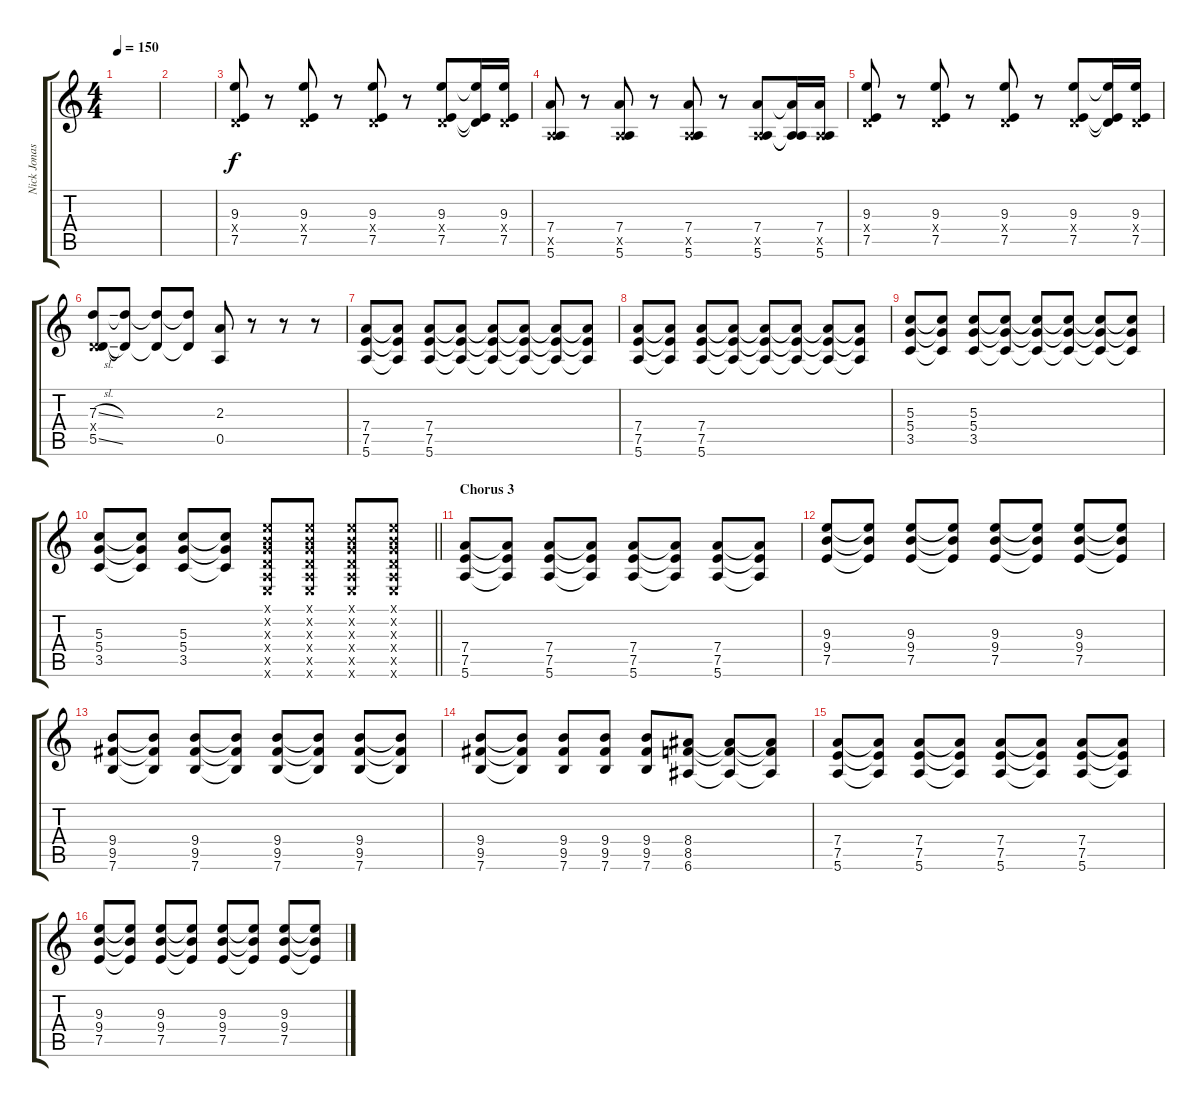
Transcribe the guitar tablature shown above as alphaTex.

\track ("Nick Jonas" "Nick Jonas") {instrument distortionguitar}
\staff {score tabs}
\tuning (E4 B3 G3 D3 A2 E2) {hide}
\ts (4 4)
\tempo 150
\clef g2
\ks c
|
|
(9.3 0.4{x} 7.5).8 r.8 (9.3 0.4{x} 7.5).8 r.8 (9.3 0.4{x} 7.5).8 r.8 (9.3 0.4{x} 7.5).8 (9.3{t} 0.4{t} 7.5{t}).16 (9.3 0.4{x} 7.5).16 |
(7.4 0.5{x} 5.6).8 r.8 (7.4 0.5{x} 5.6).8 r.8 (7.4 0.5{x} 5.6).8 r.8 (7.4 0.5{x} 5.6).8 (7.4{t} 0.5{t} 5.6{t}).16 (7.4 0.5{x} 5.6).16 |
(9.3 0.4{x} 7.5).8 r.8 (9.3 0.4{x} 7.5).8 r.8 (9.3 0.4{x} 7.5).8 r.8 (9.3 0.4{x} 7.5).8 (9.3{t} 0.4{t} 7.5{t}).16 (9.3 0.4{x} 7.5).16 |
(7.3{sl} 0.4{x} 5.5{sl}).8 (7.3{t} 5.5{t}).8 (7.3{t} 5.5{t}).8 (7.3{t} 5.5{t}).8 (2.3 0.5).8 r.8 r.8 r.8 |
(7.4 7.5 5.6).8 (7.4{t} 7.5{t} 5.6{t}).8 (7.4 7.5 5.6).8 (7.4{t} 7.5{t} 5.6{t}).8 (7.4{t} 7.5{t} 5.6{t}).8 (7.4{t} 7.5{t} 5.6{t}).8 (7.4{t} 7.5{t} 5.6{t}).8 (7.4{t} 7.5{t} 5.6{t}).8 |
(7.4 7.5 5.6).8 (7.4{t} 7.5{t} 5.6{t}).8 (7.4 7.5 5.6).8 (7.4{t} 7.5{t} 5.6{t}).8 (7.4{t} 7.5{t} 5.6{t}).8 (7.4{t} 7.5{t} 5.6{t}).8 (7.4{t} 7.5{t} 5.6{t}).8 (7.4{t} 7.5{t} 5.6{t}).8 |
(5.3 5.4 3.5).8 (5.3{t} 5.4{t} 3.5{t}).8 (5.3 5.4 3.5).8 (5.3{t} 5.4{t} 3.5{t}).8 (5.3{t} 5.4{t} 3.5{t}).8 (5.3{t} 5.4{t} 3.5{t}).8 (5.3{t} 5.4{t} 3.5{t}).8 (5.3{t} 5.4{t} 3.5{t}).8 |
\barLineRight lightlight
(5.3 5.4 3.5).8 (5.3{t} 5.4{t} 3.5{t}).8 (5.3 5.4 3.5).8 (5.3{t} 5.4{t} 3.5{t}).8 (0.1{x} 0.2{x} 0.3{x} 0.4{x} 0.5{x} 0.6{x}).8 (0.1{x} 0.2{x} 0.3{x} 0.4{x} 0.5{x} 0.6{x}).8 (0.1{x} 0.2{x} 0.3{x} 0.4{x} 0.5{x} 0.6{x}).8 (0.1{x} 0.2{x} 0.3{x} 0.4{x} 0.5{x} 0.6{x}).8 |
\section ("" "Chorus 3")
(7.4 7.5 5.6).8 (7.4{t} 7.5{t} 5.6{t}).8 (7.4 7.5 5.6).8 (7.4{t} 7.5{t} 5.6{t}).8 (7.4 7.5 5.6).8 (7.4{t} 7.5{t} 5.6{t}).8 (7.4 7.5 5.6).8 (7.4{t} 7.5{t} 5.6{t}).8 |
(9.3 9.4 7.5).8 (9.3{t} 9.4{t} 7.5{t}).8 (9.3 9.4 7.5).8 (9.3{t} 9.4{t} 7.5{t}).8 (9.3 9.4 7.5).8 (9.3{t} 9.4{t} 7.5{t}).8 (9.3 9.4 7.5).8 (9.3{t} 9.4{t} 7.5{t}).8 |
(9.4 9.5 7.6).8 (9.4{t} 9.5{t} 7.6{t}).8 (9.4 9.5 7.6).8 (9.4{t} 9.5{t} 7.6{t}).8 (9.4 9.5 7.6).8 (9.4{t} 9.5{t} 7.6{t}).8 (9.4 9.5 7.6).8 (9.4{t} 9.5{t} 7.6{t}).8 |
(9.4 9.5 7.6).8 (9.4{t} 9.5{t} 7.6{t}).8 (9.4 9.5 7.6).8 (9.4 9.5 7.6).8 (9.4 9.5 7.6).8 (8.4 8.5 6.6).8 (8.4{t} 8.5{t} 6.6{t}).8 (8.4{t} 8.5{t} 6.6{t}).8 |
(7.4 7.5 5.6).8 (7.4{t} 7.5{t} 5.6{t}).8 (7.4 7.5 5.6).8 (7.4{t} 7.5{t} 5.6{t}).8 (7.4 7.5 5.6).8 (7.4{t} 7.5{t} 5.6{t}).8 (7.4 7.5 5.6).8 (7.4{t} 7.5{t} 5.6{t}).8 |
(9.3 9.4 7.5).8 (9.3{t} 9.4{t} 7.5{t}).8 (9.3 9.4 7.5).8 (9.3{t} 9.4{t} 7.5{t}).8 (9.3 9.4 7.5).8 (9.3{t} 9.4{t} 7.5{t}).8 (9.3 9.4 7.5).8 (9.3{t} 9.4{t} 7.5{t}).8
